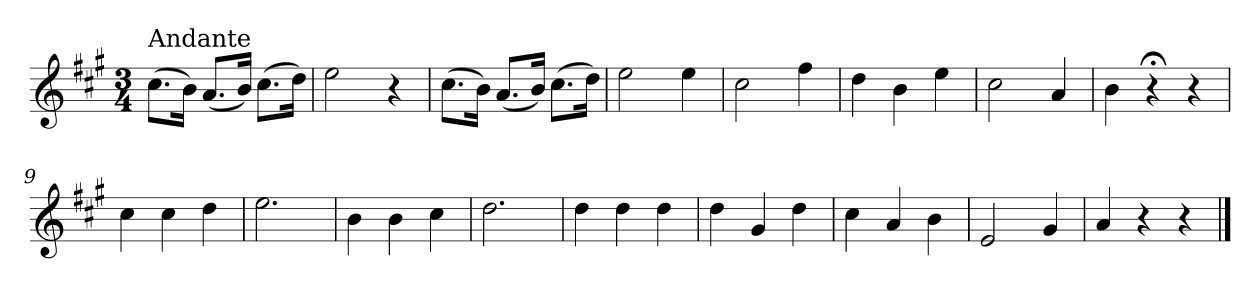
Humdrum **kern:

**kern
*part1
*staff1
*clefG2
*k[f#c#g#]
*A:
*M3/4
=1
!LO:TX:a:t=Andante
(>8.cc#\L
16b\Jk)
(<8.a/L
16b/Jk)
(>8.cc#\L
16dd\Jk)
=2
2ee\
4r
=3
(>8.cc#\L
16b\Jk)
(<8.a/L
16b/Jk)
(>8.cc#\L
16dd\Jk)
=4
2ee\
4ee\
=5
2cc#\
4ff#\
=6
4dd\
4b\
4ee\
=7
2cc#\
4a/
!!LO:LB:g=z
=8
4b\
4r;<
4r
=9
4cc#\
4cc#\
4dd\
=10
2.ee\
=11
4b\
4b\
4cc#\
=12
2.dd\
=13
4dd\
4dd\
4dd\
=14
4dd\
4g#/
4dd\
=15
4cc#\
4a/
4b\
!!LO:LB:g=z
=16
2e/
4g#/
=17
4a/
4r
4r
==
*-
